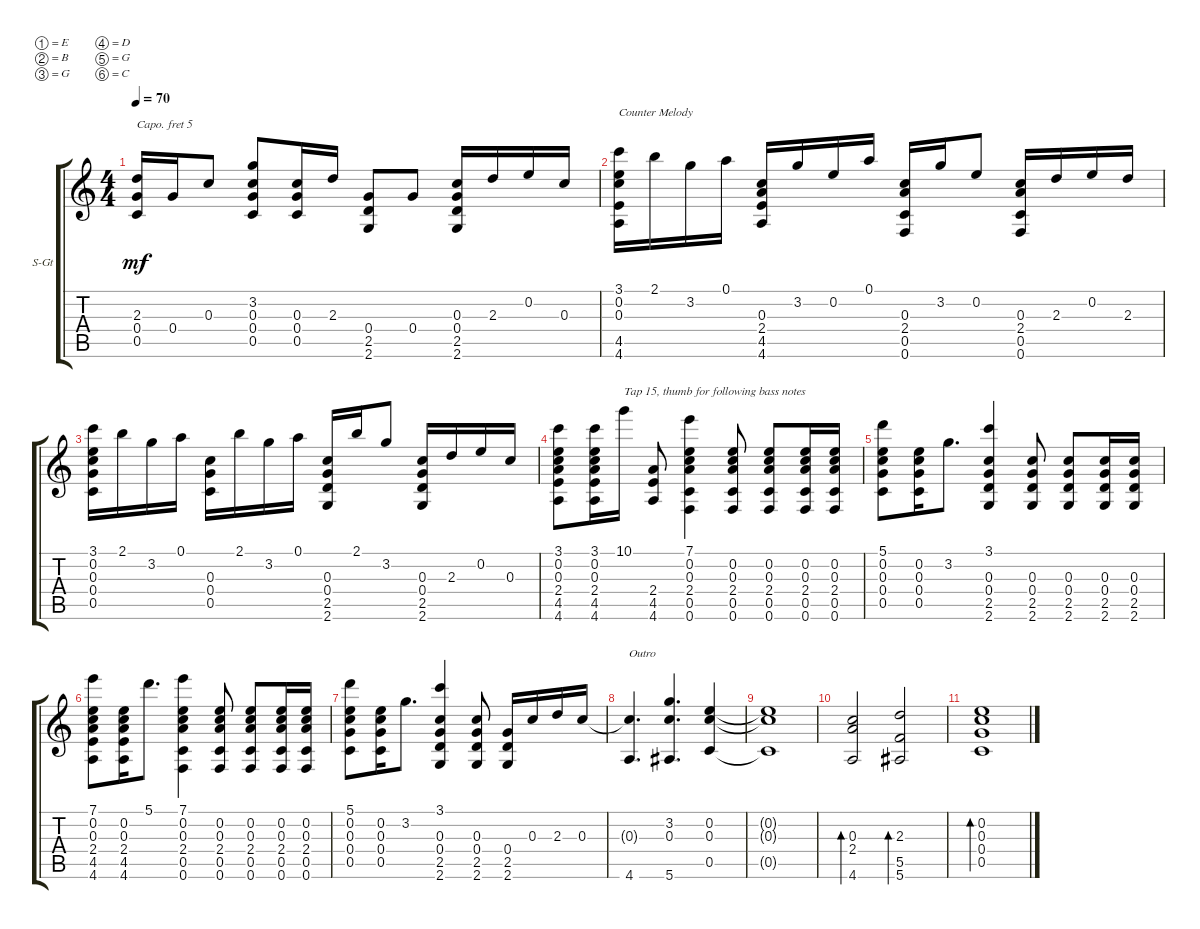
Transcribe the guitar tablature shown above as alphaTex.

\defaultSystemsLayout 4
\bracketExtendMode groupsimilarinstruments
\firstSystemTrackNameOrientation horizontal
\otherSystemsTrackNameOrientation horizontal
\track ("Steel Guitar" "S-Gt") {instrument acousticguitarsteel}
\staff {score tabs}
\capo 5
\tuning (E4 B3 G3 D3 G2 C2)
\ts (4 4)
\tempo 70
\clef g2
\ks c
(0.5 0.4 2.3{t}).16{dy mf} 0.4.16 0.3.8 (0.5 0.4 0.3 3.2).8 (0.5 0.4 0.3).16 2.3.16 (2.6 2.5 0.4).8 0.4.8 (2.6 2.5 0.4 0.3).16 2.3.16 0.2.16 0.3.16 |
(4.6 4.5 0.3 0.2 3.1).16{txt "Counter Melody"} 2.1.16 3.2.16 0.1.16 (4.6 4.5 2.4 0.3).16 3.2.16 0.2.16 0.1.16 (0.6 0.5 2.4 0.3).16 3.2.16 0.2.8 (0.6 0.5 2.4 0.3).16 2.3.16 0.2.16 2.3.16 |
(0.5 0.4 0.3 0.2 3.1).16 2.1.16 3.2.16 0.1.16 (0.5 0.4 0.3).16 2.1.16 3.2.16 0.1.16 (2.6 2.5 0.4 0.3).16 2.1.16 3.2.8 (2.6 2.5 0.4 0.3).16 2.3.16 0.2.16 0.3.16 |
(4.6 4.5 2.4 0.3 0.2 3.1).8 (4.6 4.5 2.4 0.3 0.2 3.1).16 10.1.16{txt "Tap 15, thumb for following bass notes"} (4.6 4.5 2.4).8 (0.6 0.5 2.4 0.3 0.2 7.1).4 (0.6 0.5 2.4 0.3 0.2).8 (0.6 0.5 2.4 0.3 0.2).8 (0.6 0.5 2.4 0.3 0.2).16 (0.6 0.5 2.4 0.3 0.2).16 |
(0.5 0.4 0.3 0.2 5.1).8 (0.5 0.4 0.3 0.2).16 3.2.8{d} (2.6 2.5 0.4 0.3 3.1).4 (2.6 2.5 0.4 0.3).8 (2.6 2.5 0.4 0.3).8 (2.6 2.5 0.4 0.3).16 (2.6 2.5 0.4 0.3).16 |
(4.6 4.5 2.4 0.3 0.2 7.1).8 (4.6 4.5 2.4 0.3 0.2).16 5.1.8{d} (0.6 0.5 2.4 0.3 0.2 7.1).4 (0.6 0.5 2.4 0.3 0.2).8 (0.6 0.5 2.4 0.3 0.2).8 (0.6 0.5 2.4 0.3 0.2).16 (0.6 0.5 2.4 0.3 0.2).16 |
(0.5 0.4 0.3 0.2 5.1).8 (0.5 0.4 0.3 0.2).16 3.2.8{d} (2.6 2.5 0.4 0.3 3.1).4 (2.6 2.5 0.4 0.3).8 (2.6 2.5 0.4).16 0.3.16 2.3.16 0.3.16 |
(4.6 0.3{t}).4{d txt "Outro"} (5.6 0.3 3.2).4{d} (0.5 0.3 0.2).4 |
(0.5{t} 0.3{t} 0.2{t}).1 |
(4.6 2.4 0.3).2{bd 73} (5.6 5.5 2.3).2{bd 70} |
(0.5 0.4 0.3 0.2).1{bd 67}
